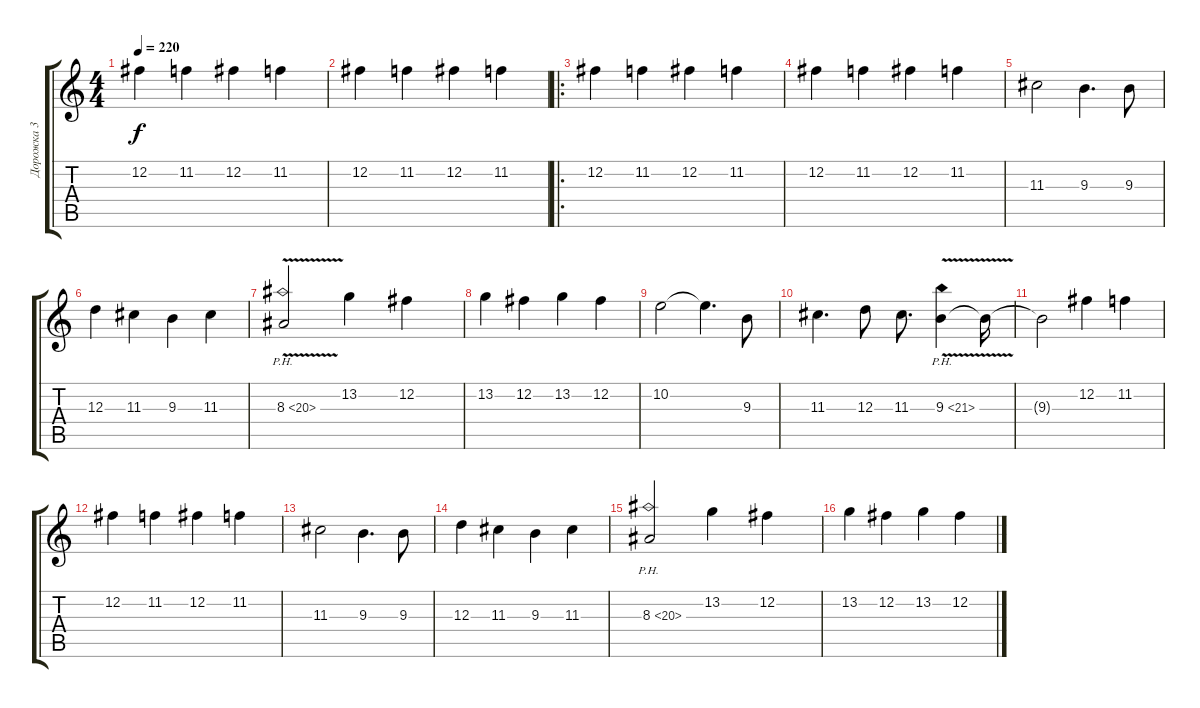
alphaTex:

\track ("Дорожка 3" "Дорожка 3") {instrument distortionguitar}
\staff {score tabs}
\tuning (B3 Gb3 D3 A2 E2 B1) {hide}
\ts (4 4)
\tempo 220
\clef g2
\ks c
12.2.4{dy f} 11.2.4 12.2.4 11.2.4 |
12.2.4 11.2.4 12.2.4 11.2.4 |
\ro
12.2.4 11.2.4 12.2.4 11.2.4 |
12.2.4 11.2.4 12.2.4 11.2.4 |
11.3.2 9.3.4{d} 9.3.8 |
12.3.4 11.3.4 9.3.4 11.3.4 |
8.3{ph 12 v}.2 13.2.4 12.2.4 |
13.2.4 12.2.4 13.2.4 12.2.4 |
10.2.2 10.2{t}.4{d} 9.3.8 |
11.3.4{d} 12.3.8 11.3.8{d} 9.3{ph 12 v}.4 9.3{t}.16 |
9.3{t}.2 12.2.4 11.2.4 |
12.2.4 11.2.4 12.2.4 11.2.4 |
11.3.2 9.3.4{d} 9.3.8 |
12.3.4 11.3.4 9.3.4 11.3.4 |
8.3{ph 12}.2 13.2.4 12.2.4 |
13.2.4 12.2.4 13.2.4 12.2.4
